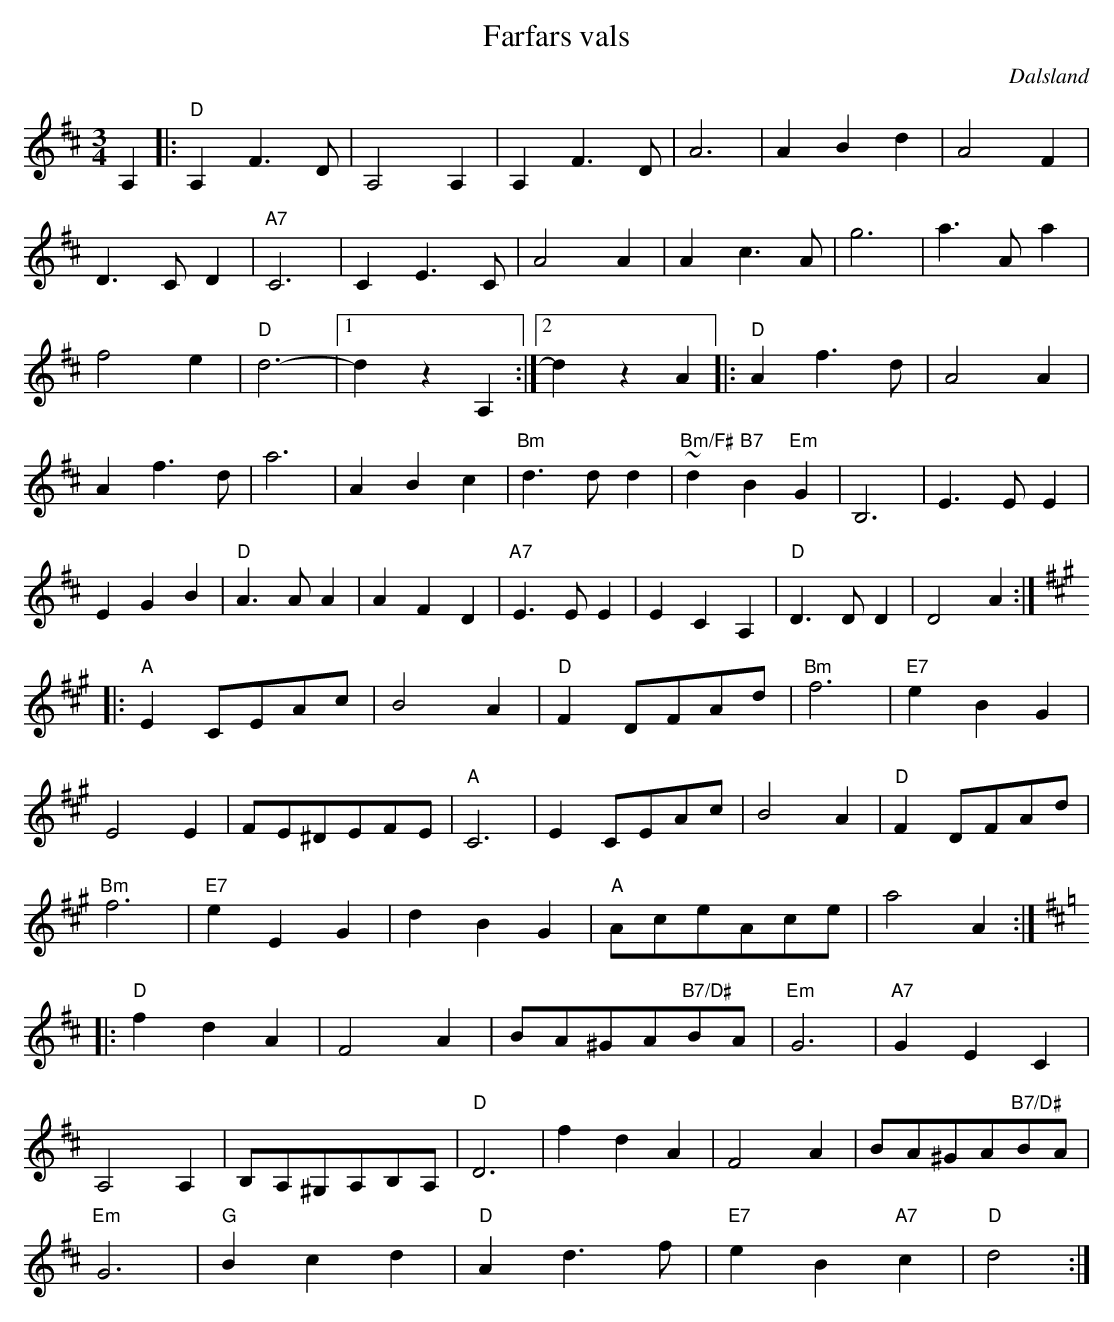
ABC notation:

X:1
T:Farfars vals
O:Dalsland
L:1/8
M:3/4
K:D
A,2 |: "D"A,2,F2>D2 | A,4A,2 | A,2,F2>D2 | A6 |A2B2d2 | A4F2 |
D2>C2D2| "A7"C6 |C2E2>C2 | A4A2 | A2c2>A2| g6 |a2>A2a2 |
f4e2 | "D"d6- |1 d2z2A,2 :|2 d2z2A2 |:"D"A2f2>d2 | A4A2 |
A2f2>d2 | a6 |A2B2c2 | "Bm"d2>d2d2 | "Bm/F#"~d2"B7"B2"Em"G2 | B,6 |E2>E2E2 |
E2G2B2 | "D"A2>A2A2 | A2F2D2 | "A7"E2>E2E2 | E2C2A,2 | "D"D2>D2D2 | D4A2 :|
K:A
|: "A"E2CEAc | B4A2 | "D"F2DFAd | "Bm"f6 | "E7"e2B2G2 |
E4E2 | FE^DEFE | "A"C6 | E2CEAc | B4A2 | "D"F2DFAd |
"Bm"f6 | "E7"e2E2G2 | d2B2G2 | "A"AceAce | a4A2 :|
K:D
|: "D"f2d2A2 | F4A2 | BA^GA"B7/D#"BA | "Em"G6 |"A7"G2E2C2 |
A,4A,2 | B,A,^G,A,B,A, | "D"D6 | f2d2A2 | F4A2 | BA^GA"B7/D#"BA |
"Em"G6 | "G"B2c2d2 | "D"A2d2>f2 | "E7"e2B2"A7"c2 | "D"d4 :|]
